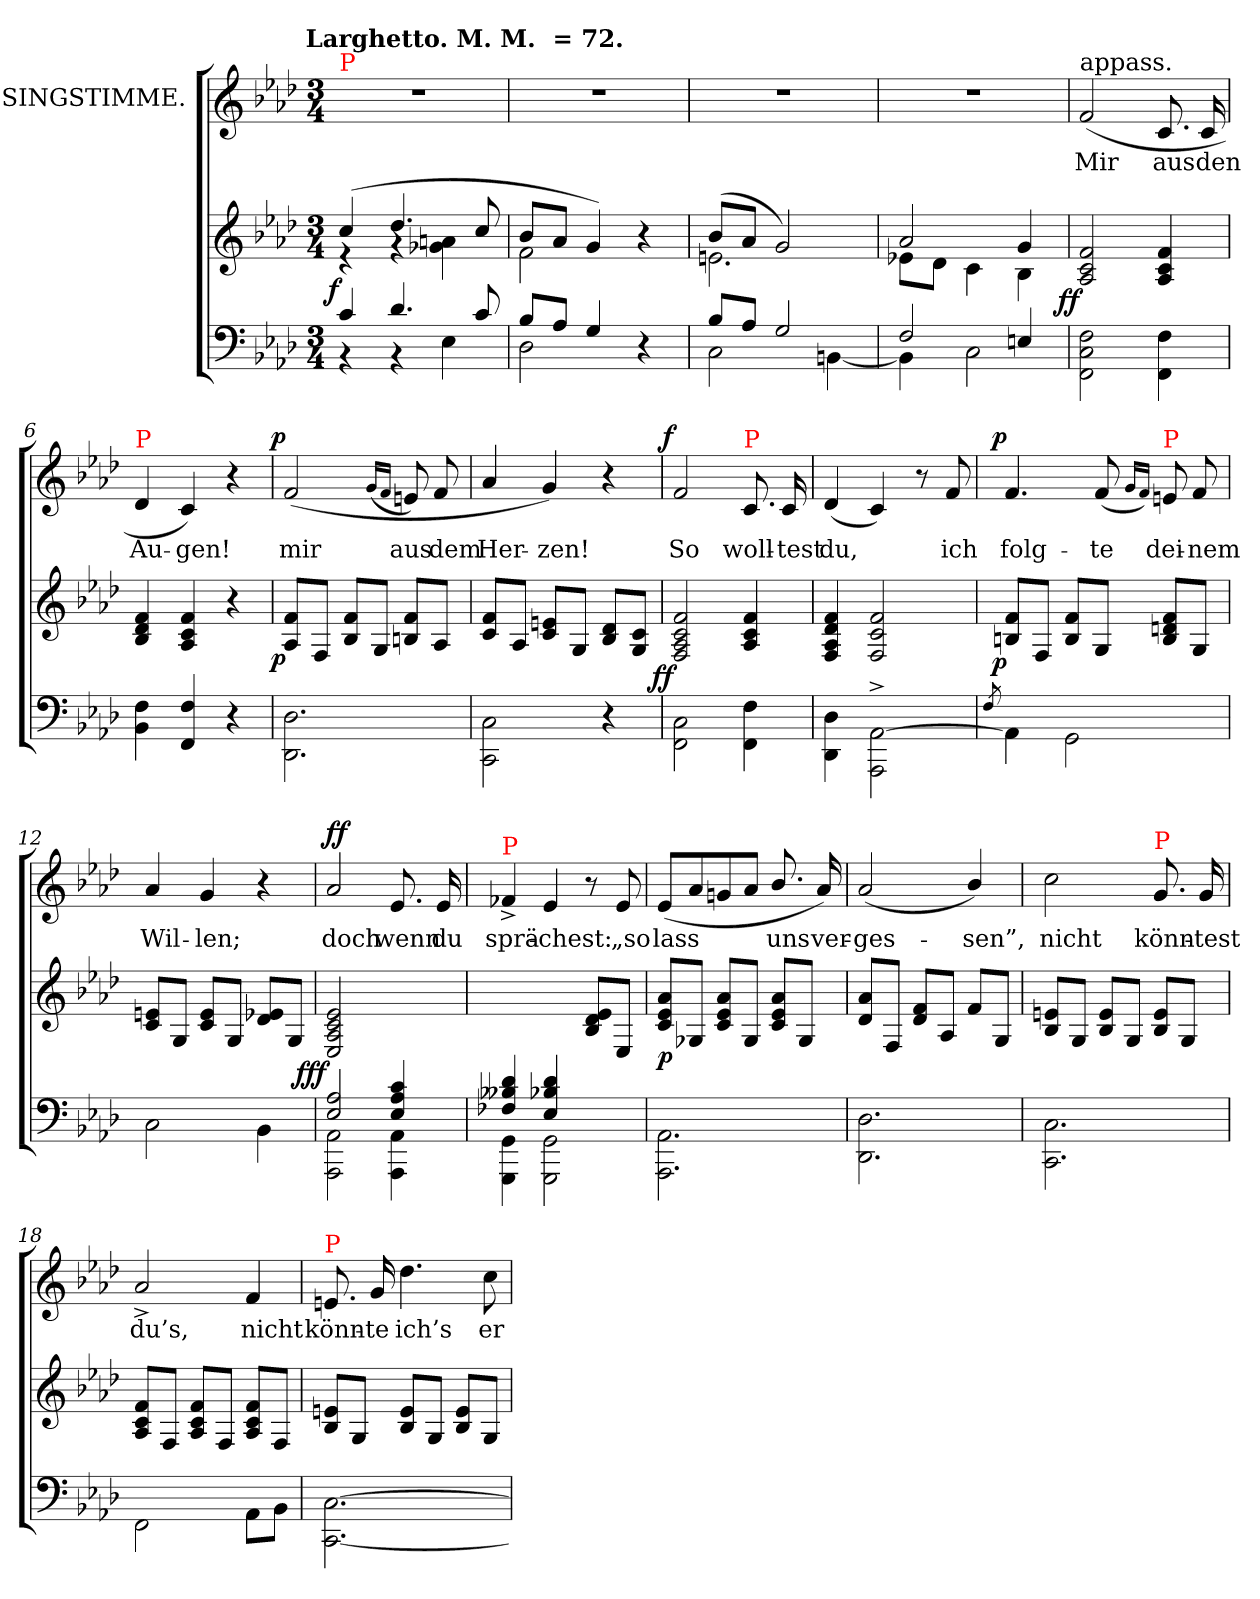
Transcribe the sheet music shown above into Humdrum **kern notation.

**kern	**kern	**dynam	**kern	**text	**dynam
*part2	*part2	*part2	*part1	*part1	*part1
*staff3	*staff2	*staff2/3	*staff1	*staff1	*staff1
*	*	*	*I"SINGSTIMME.	*	*
*clefF4	*clefG2	*	*clefG2	*	*
*k[b-e-a-d-]	*k[b-e-a-d-]	*	*k[b-e-a-d-]	*	*
*f:	*f:	*	*f:	*	*
!!LO:TX:omd:t=Larghetto. M. M. &nbsp;=&nbsp;72.
*M3/4	*M3/4	*	*M3/4	*	*
*MM72	*MM72	*	*MM72	*	*
=1	=1	=1	=1	=1	=1
*^	*^	*	*	*	*
!	!	!	!	!	!LO:TX:a:color=red:t=P	!	!
!	!	!	!	!LO:DY:rj	!	!	!
4c	4r	(>4cc	4re	f	2.r	.	.
4.d-	4r	4.dd-	4rg	.	.	.	.
.	4E-	.	4an 4g-X	.	.	.	.
8c	.	8cc	.	.	.	.	.
=2	=2	=2	=2	=2	=2	=2	=2
8B-L	2D-	8b-L	2f	.	2.r	.	.
8A-J	.	8a-J	.	.	.	.	.
4G	.	4g)	.	.	.	.	.
4r	4ryy	4r	4ryy	.	.	.	.
=3	=3	=3	=3	=3	=3	=3	=3
8B-L	2C	(>8b-L	2.en	.	2.r	.	.
8A-J	.	8a-J	.	.	.	.	.
2G	.	2g)	.	.	.	.	.
.	[4BBn	.	.	.	.	.	.
=4	=4	=4	=4	=4	=4	=4	=4
2F	4BBn]	2a-	8e-XL	.	2.r	.	.
.	.	.	8d-J	.	.	.	.
.	2C	.	4c	.	.	.	.
4En	.	4g	4B-	.	.	.	.
*v	*v	*	*	*	*	*	*
=5	=5	=5	=5	=5	=5	=5
!	!	!	!	!LO:TX:a:t=appass.	!	!
!	!	!	!LO:DY:rj	!	!	!
*	*v	*v	*	*	*	*
2F\ 2C\ 2FF\	2f/ 2c/ 2A-/	ff	(>2f	Mir	.
4F\ 4FF\	4f/ 4c/ 4A-/	.	8.c	aus	.
.	.	.	16c	den	.
=6	=6	=6	=6	=6	=6
!	!	!	!LO:TX:a:color=red:t=P	!	!
4F\ 4BB-\	4f 4d- 4B-	.	4d-	Au-	.
4F/ 4FF/	4f 4c 4A-	.	4c)	-gen!	.
4r	4r	.	4r	.	.
=7	=7	=7	=7	=7	=7
!	!	!LO:DY:rj	!	!	!LO:DY:a:rj
2.D-\ 2.DD-\	8f/ 8A-/L	p	(>2f	mir	p
.	8F/J	.	.	.	.
.	8f/ 8B-/L	.	.	.	.
.	8G/J	.	.	.	.
.	.	.	(<16qqg/LL	.	.
.	.	.	16qqf/JJ	.	.
.	8f/ 8Bn/L	.	8en)	aus	.
.	8A-/J	.	8f	dem	.
=8	=8	=8	=8	=8	=8
2C\ 2CC\	8f 8cL	.	4a-	Her-	.
.	8A-/J	.	.	.	.
.	8en 8cL	.	4g)	-zen!	.
.	8G/J	.	.	.	.
4r	8d- 8B-L	.	4r	.	.
.	8c/ 8G/J	.	.	.	.
=9	=9	=9	=9	=9	=9
!	!	!LO:DY:rj	!	!	!LO:DY:a:rj
2C\ 2FF\	2f/ 2c/ 2A-/ 2F/	ff	2f	So	f
!	!	!	!LO:TX:a:color=red:t=P	!	!
4F\ 4FF\	4f/ 4c/ 4A-/	.	8.c	woll-	.
.	.	.	16c	-test	.
=10	=10	=10	=10	=10	=10
4D-\ 4DD-\	4f/ 4d-/ 4A-/ 4F/	.	(<4d-	du,	.
[2AA-^\ 2AAA-^\	2f/ 2c/ 2F/	.	4c)	.	.
.	.	.	8r	.	.
.	.	.	8f	ich	.
=11	=11	=11	=11	=11	=11
8qF	.	.	.	.	.
!	!	!LO:DY:rj	!	!	!LO:DY:a:rj
4AA-\]	8f/ 8Bn/L	p	4.f	folg-	p
.	8F/J	.	.	.	.
2GG\	8f/ 8B/L	.	.	.	.
.	8G/J	.	(<8f	-te	.
.	.	.	16qqg/LL	.	.
.	.	.	16qqf/JJ)	.	.
!	!	!	!LO:TX:a:color=red:t=P	!	!
.	8f/ 8dn/ 8B/L	.	8en	dei-	.
.	8G/J	.	8f	-nem	.
=12	=12	=12	=12	=12	=12
2C\	8en 8cL	.	4a-	Wil-	.
.	8G/J	.	.	.	.
.	8e 8cL	.	4g	-len;	.
.	8G/J	.	.	.	.
4BB-\	8e-X 8d-L	.	4r	.	.
.	8G/J	.	.	.	.
=13	=13	=13	=13	=13	=13
*^	*	*	*	*	*
!	!	!	!LO:DY:rj	!	!	!LO:DY:a
2A- 2E-	2AA- 2AAA-	2e-/ 2c/ 2A-/ 2E-/	fff	2a-	doch	ff
4c 4A- 4E-	4AA- 4AAA-	4ryy	.	8.e-	wenn	.
.	.	.	.	16e-	du	.
=14	=14	=14	=14	=14	=14	=14
!	!	!	!	!LO:TX:a:color=red:t=P	!	!
4d- 4B--X 4F-X	4GG 4GGG	2ryy	.	4f-X^>	sprä-	.
4d- 4B-X 4E-	2GG 2GGG	.	.	4e-	-chest:	.
4ryy	.	8e- 8d- 8B-L	.	8r	.	.
.	.	8E-/J	.	8e-	„so	.
*v	*v	*	*	*	*	*
=15	=15	=15	=15	=15	=15
2.AA-\ 2.AAA-\	8a- 8e- 8cL	p	(<8e-L	lass	.
.	8G-XJ	.	8a-	.	.
.	8a- 8e- 8cL	.	8gn	.	.
.	8G-/J	.	8a-J	.	.
.	8a- 8e- 8cL	.	8.b-/	uns	.
.	8G-/J	.	.	.	.
.	.	.	16a-)	ver-	.
=16	=16	=16	=16	=16	=16
2.D-\ 2.DD-\	8a- 8d-L	.	(<2a-	-ges-	.
.	8F/J	.	.	.	.
.	8f 8d-L	.	.	.	.
.	8A-/J	.	.	.	.
.	8fL	.	4b-/)	-sen”,	.
.	8G/J	.	.	.	.
=17	=17	=17	=17	=17	=17
2.C\ 2.CC\	8en 8B-L	.	2cc	nicht	.
.	8G/J	.	.	.	.
.	8e 8B-L	.	.	.	.
.	8G/J	.	.	.	.
!	!	!	!LO:TX:a:color=red:t=P	!	!
.	8e 8B-L	.	8.g	könn-	.
.	8G/J	.	.	.	.
.	.	.	16g	-test	.
=18	=18	=18	=18	=18	=18
2FF\	8f 8c 8A-L	.	2a-^>	du’s,	.
.	8F/J	.	.	.	.
.	8f 8c 8A-L	.	.	.	.
.	8F/J	.	.	.	.
8AA-L	8f 8c 8A-L	.	4f	nicht	.
8BB-\J	8F/J	.	.	.	.
=19	=19	=19	=19	=19	=19
!	!	!	!LO:TX:a:color=red:t=P	!	!
[2.C\ [2.CC\	8en 8B-L	.	8.en	könn-	.
.	8G/J	.	.	.	.
.	.	.	16g	-te	.
.	8e 8B-L	.	4.dd-	ich’s	.
.	8G/J	.	.	.	.
.	8e 8B-L	.	.	.	.
.	8G/J	.	8cc	er-	.
=	=	=	=	=	=
*-	*-	*-	*-	*-	*-
